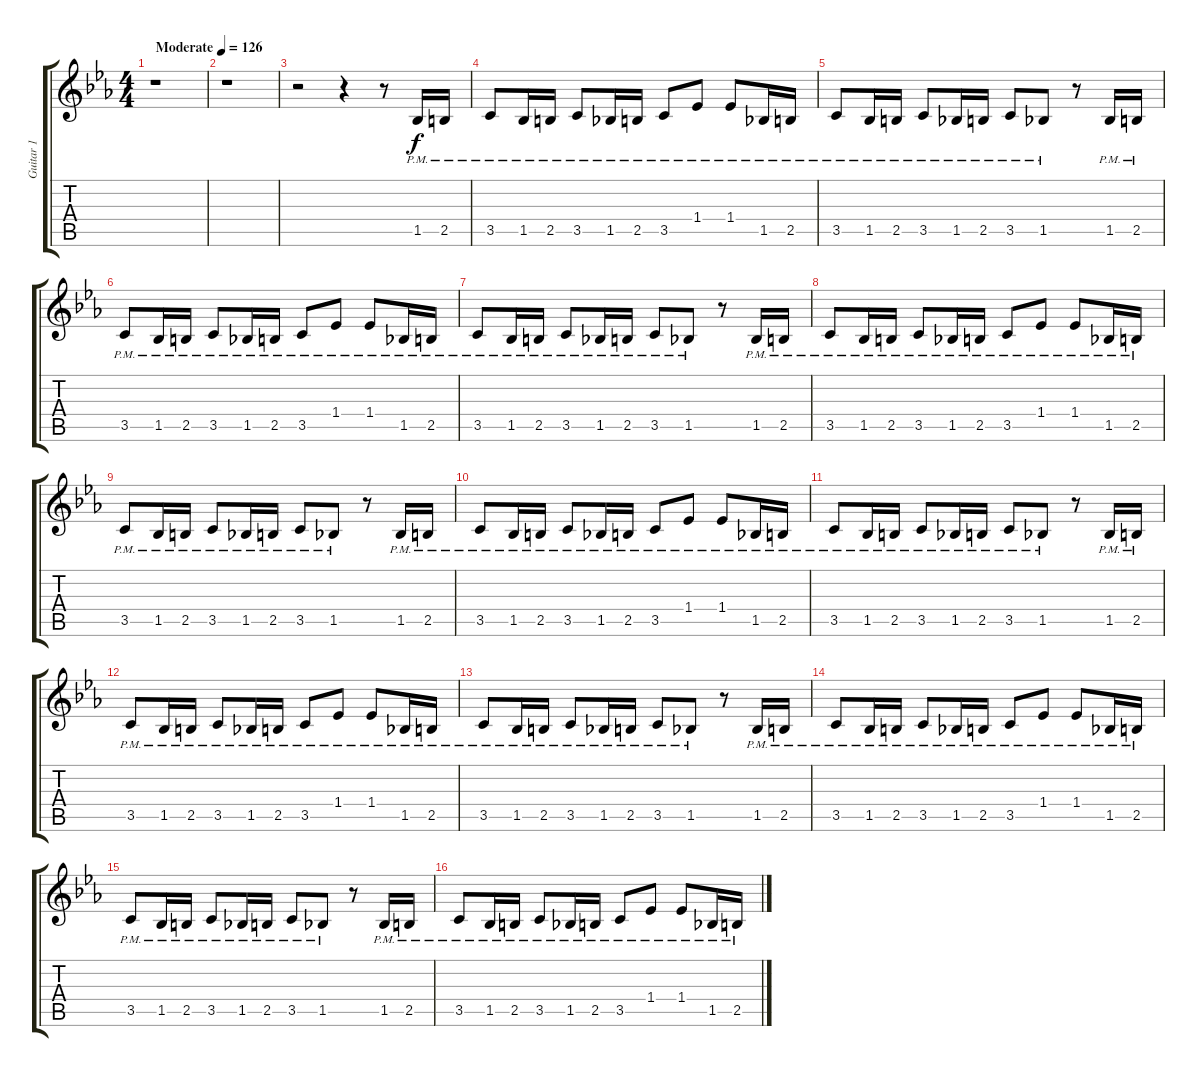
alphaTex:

\track ("Guitar 1" "Guitar 1") {instrument distortionguitar}
\staff {score tabs}
\tuning (E4 B3 G3 D3 A2 E2) {hide}
\ts (4 4)
\tempo (126 "Moderate")
\clef g2
\ks eb
r.1{dy f instrument distortionguitar} |
r.1 |
r.2 r.4 r.8 1.5{pm}.16 2.5{pm}.16 |
3.5{pm}.8 1.5{pm}.16 2.5{pm}.16 3.5{pm}.8 1.5{pm}.16 2.5{pm}.16 3.5{pm}.8 1.4{pm}.8 1.4{pm}.8 1.5{pm}.16 2.5{pm}.16 |
3.5{pm}.8 1.5{pm}.16 2.5{pm}.16 3.5{pm}.8 1.5{pm}.16 2.5{pm}.16 3.5{pm}.8 1.5{pm}.8 r.8 1.5{pm}.16 2.5{pm}.16 |
3.5{pm}.8 1.5{pm}.16 2.5{pm}.16 3.5{pm}.8 1.5{pm}.16 2.5{pm}.16 3.5{pm}.8 1.4{pm}.8 1.4{pm}.8 1.5{pm}.16 2.5{pm}.16 |
3.5{pm}.8 1.5{pm}.16 2.5{pm}.16 3.5{pm}.8 1.5{pm}.16 2.5{pm}.16 3.5{pm}.8 1.5{pm}.8 r.8 1.5{pm}.16 2.5{pm}.16 |
3.5{pm}.8 1.5{pm}.16 2.5{pm}.16 3.5{pm}.8 1.5{pm}.16 2.5{pm}.16 3.5{pm}.8 1.4{pm}.8 1.4{pm}.8 1.5{pm}.16 2.5{pm}.16 |
3.5{pm}.8 1.5{pm}.16 2.5{pm}.16 3.5{pm}.8 1.5{pm}.16 2.5{pm}.16 3.5{pm}.8 1.5{pm}.8 r.8 1.5{pm}.16 2.5{pm}.16 |
3.5{pm}.8 1.5{pm}.16 2.5{pm}.16 3.5{pm}.8 1.5{pm}.16 2.5{pm}.16 3.5{pm}.8 1.4{pm}.8 1.4{pm}.8 1.5{pm}.16 2.5{pm}.16 |
3.5{pm}.8 1.5{pm}.16 2.5{pm}.16 3.5{pm}.8 1.5{pm}.16 2.5{pm}.16 3.5{pm}.8 1.5{pm}.8 r.8 1.5{pm}.16 2.5{pm}.16 |
3.5{pm}.8 1.5{pm}.16 2.5{pm}.16 3.5{pm}.8 1.5{pm}.16 2.5{pm}.16 3.5{pm}.8 1.4{pm}.8 1.4{pm}.8 1.5{pm}.16 2.5{pm}.16 |
3.5{pm}.8 1.5{pm}.16 2.5{pm}.16 3.5{pm}.8 1.5{pm}.16 2.5{pm}.16 3.5{pm}.8 1.5{pm}.8 r.8 1.5{pm}.16 2.5{pm}.16 |
3.5{pm}.8 1.5{pm}.16 2.5{pm}.16 3.5{pm}.8 1.5{pm}.16 2.5{pm}.16 3.5{pm}.8 1.4{pm}.8 1.4{pm}.8 1.5{pm}.16 2.5{pm}.16 |
3.5{pm}.8 1.5{pm}.16 2.5{pm}.16 3.5{pm}.8 1.5{pm}.16 2.5{pm}.16 3.5{pm}.8 1.5{pm}.8 r.8 1.5{pm}.16 2.5{pm}.16 |
3.5{pm}.8 1.5{pm}.16 2.5{pm}.16 3.5{pm}.8 1.5{pm}.16 2.5{pm}.16 3.5{pm}.8 1.4{pm}.8 1.4{pm}.8 1.5{pm}.16 2.5{pm}.16
